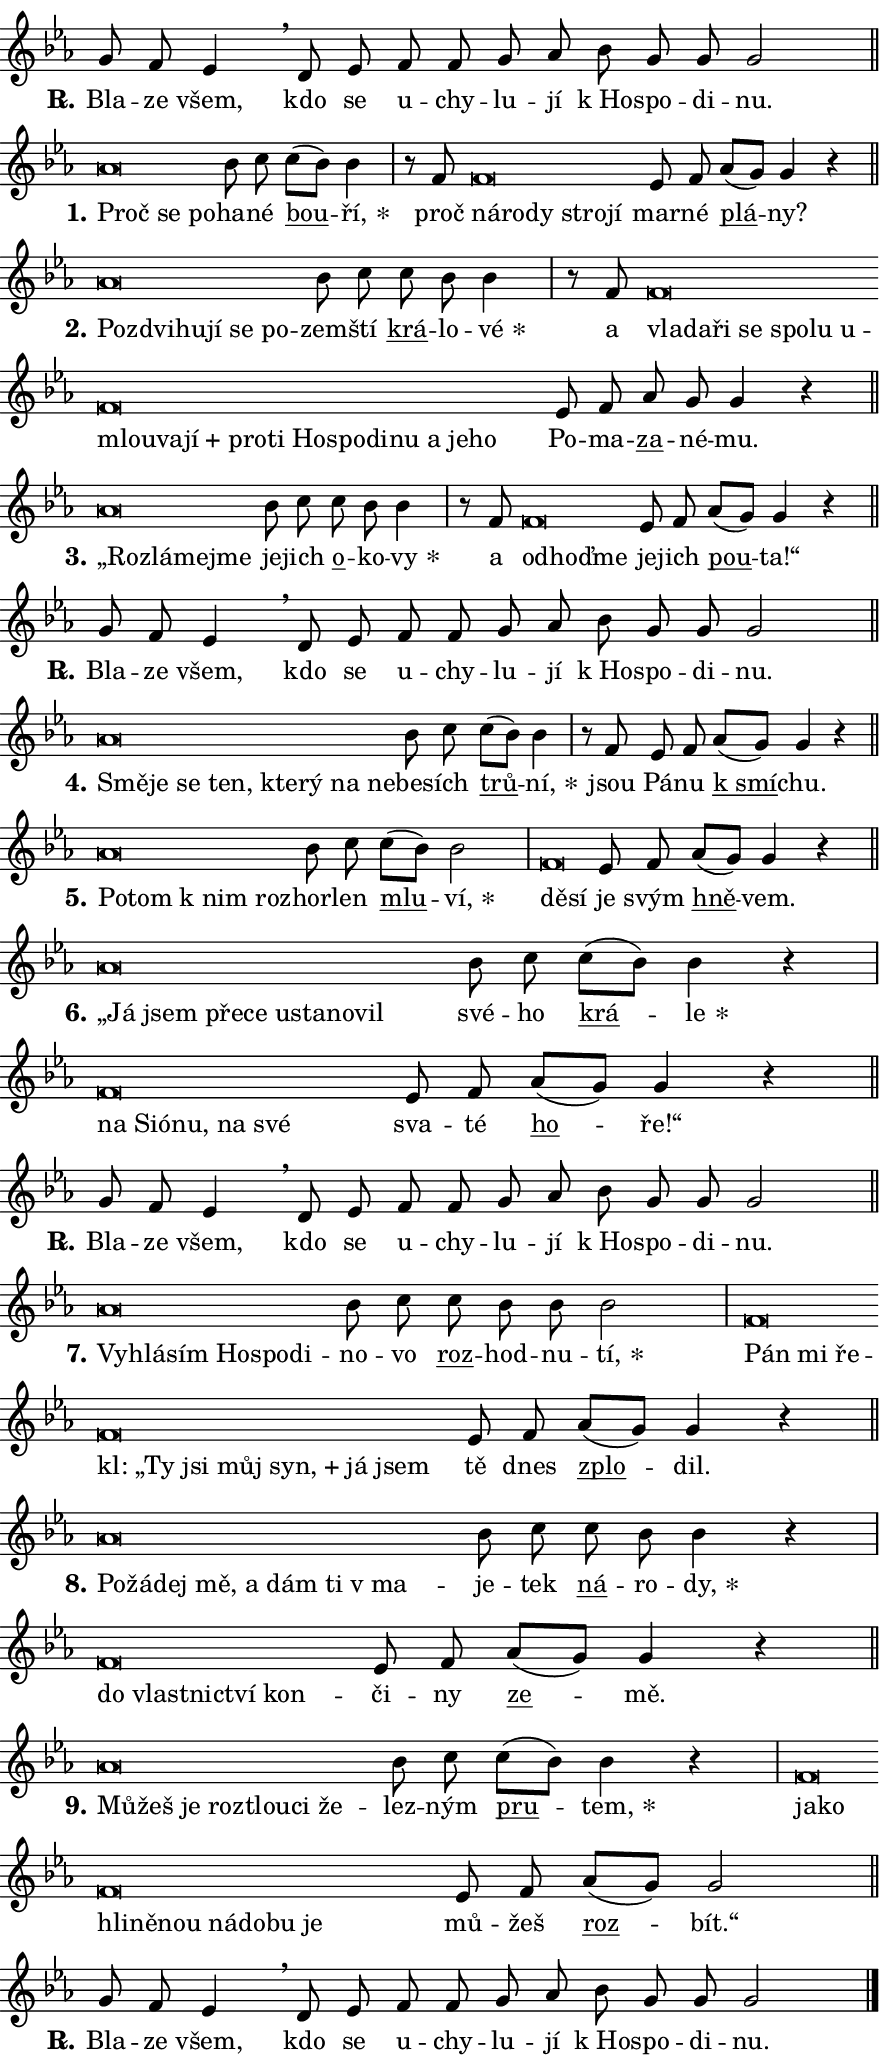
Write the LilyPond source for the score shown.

\version "2.24.0"
\header { tagline = "" }
\paper {
  indent = 0\cm
  top-margin = 0\cm
  right-margin = 0.13\cm % to fit lyric hyphens
  bottom-margin = 0\cm
  left-margin = 0\cm
  paper-width = 15\cm
  page-breaking = #ly:one-page-breaking
  system-system-spacing.basic-distance = #11
  score-system-spacing.basic-distance = #11
  ragged-last = ##f
}


%% Author: Thomas Morley
%% https://lists.gnu.org/archive/html/lilypond-user/2020-05/msg00002.html
#(define (line-position grob)
"Returns position of @var[grob} in current system:
   @code{'start}, if at first time-step
   @code{'end}, if at last time-step
   @code{'middle} otherwise
"
  (let* ((col (ly:item-get-column grob))
         (ln (ly:grob-object col 'left-neighbor))
         (rn (ly:grob-object col 'right-neighbor))
         (col-to-check-left (if (ly:grob? ln) ln col))
         (col-to-check-right (if (ly:grob? rn) rn col))
         (break-dir-left
           (and
             (ly:grob-property col-to-check-left 'non-musical #f)
             (ly:item-break-dir col-to-check-left)))
         (break-dir-right
           (and
             (ly:grob-property col-to-check-right 'non-musical #f)
             (ly:item-break-dir col-to-check-right))))
        (cond ((eqv? 1 break-dir-left) 'start)
              ((eqv? -1 break-dir-right) 'end)
              (else 'middle))))

#(define (tranparent-at-line-position vctor)
  (lambda (grob)
  "Relying on @code{line-position} select the relevant enry from @var{vctor}.
Used to determine transparency,"
    (case (line-position grob)
      ((end) (not (vector-ref vctor 0)))
      ((middle) (not (vector-ref vctor 1)))
      ((start) (not (vector-ref vctor 2))))))

noteHeadBreakVisibility =
#(define-music-function (break-visibility)(vector?)
"Makes @code{NoteHead}s transparent relying on @var{break-visibility}"
#{
  \override NoteHead.transparent =
    #(tranparent-at-line-position break-visibility)
#})

#(define delete-ledgers-for-transparent-note-heads
  (lambda (grob)
    "Reads whether a @code{NoteHead} is transparent.
If so this @code{NoteHead} is removed from @code{'note-heads} from
@var{grob}, which is supposed to be @code{LedgerLineSpanner}.
As a result ledgers are not printed for this @code{NoteHead}"
    (let* ((nhds-array (ly:grob-object grob 'note-heads))
           (nhds-list
             (if (ly:grob-array? nhds-array)
                 (ly:grob-array->list nhds-array)
                 '()))
           ;; Relies on the transparent-property being done before
           ;; Staff.LedgerLineSpanner.after-line-breaking is executed.
           ;; This is fragile ...
           (to-keep
             (remove
               (lambda (nhd)
                 (ly:grob-property nhd 'transparent #f))
               nhds-list)))
      ;; TODO find a better method to iterate over grob-arrays, similiar
      ;; to filter/remove etc for lists
      ;; For now rebuilt from scratch
      (set! (ly:grob-object grob 'note-heads)  '())
      (for-each
        (lambda (nhd)
          (ly:pointer-group-interface::add-grob grob 'note-heads nhd))
        to-keep))))

squashNotes = {
  \override NoteHead.X-extent = #'(-0.2 . 0.2)
  \override NoteHead.Y-extent = #'(-0.75 . 0)
  \override NoteHead.stencil =
    #(lambda (grob)
       (let ((pos (ly:grob-property grob 'staff-position)))
         (begin
           (if (< pos -7) (display "ERROR: Lower brevis then expected\n") (display ""))
           (if (<= pos -6) ly:text-interface::print ly:note-head::print))))
}
unSquashNotes = {
  \revert NoteHead.X-extent
  \revert NoteHead.Y-extent
  \revert NoteHead.stencil
}

hideNotes = \noteHeadBreakVisibility #begin-of-line-visible
unHideNotes = \noteHeadBreakVisibility #all-visible

% work-around for resetting accidentals
% https://lilypond.org/doc/v2.23/Documentation/notation/displaying-rhythms#unmetered-music
cadenzaMeasure = {
  \cadenzaOff
  \partial 1024 s1024
  \cadenzaOn
}

#(define-markup-command (accent layout props text) (markup?)
  "Underline accented syllable"
  (interpret-markup layout props
    #{\markup \override #'(offset . 4.3) \underline { #text }#}))

responsum = \markup \concat {
  "R" \hspace #-1.05 \path #0.1 #'((moveto 0 0.07) (lineto 0.9 0.8)) \hspace #0.05 "."
}

spaceSize = #0.6828661417322834 % exact space size for TeX Gyre Schola

\layout {
  \context {
    \Staff
    \remove "Time_signature_engraver"
    \override LedgerLineSpanner.after-line-breaking = #delete-ledgers-for-transparent-note-heads
  }
  \context {
    \Lyrics {
      \override LyricSpace.minimum-distance = \spaceSize
      \override LyricText.font-name = #"TeX Gyre Schola"
      \override LyricText.font-size = 1
      \override StanzaNumber.font-name = #"TeX Gyre Schola Bold"
      \override StanzaNumber.font-size = 1
    }
  }
  \context {
    \Score 
    \override NoteHead.text =
      #(lambda (grob) 
        (let ((pos (ly:grob-property grob 'staff-position)))
          #{\markup {
            \combine
              \halign #-0.55 \raise #(if (= pos -6) 0 0.5) \override #'(thickness . 2) \draw-line #'(3.2 . 0)
              \musicglyph "noteheads.sM1"
          }#}))
  }
}

% magnetic-lyrics.ily
%
%   written by
%     Jean Abou Samra <jean@abou-samra.fr>
%     Werner Lemberg <wl@gnu.org>
%
%   adapted by
%     Jiri Hon <jiri.hon@gmail.com>
%
% Version 2022-Apr-15

% https://www.mail-archive.com/lilypond-user@gnu.org/msg149350.html

#(define (Left_hyphen_pointer_engraver context)
   "Collect syllable-hyphen-syllable occurrences in lyrics and store
them in properties.  This engraver only looks to the left.  For
example, if the lyrics input is @code{foo -- bar}, it does the
following.

@itemize @bullet
@item
Set the @code{text} property of the @code{LyricHyphen} grob between
@q{foo} and @q{bar} to @code{foo}.

@item
Set the @code{left-hyphen} property of the @code{LyricText} grob with
text @q{foo} to the @code{LyricHyphen} grob between @q{foo} and
@q{bar}.
@end itemize

Use this auxiliary engraver in combination with the
@code{lyric-@/text::@/apply-@/magnetic-@/offset!} hook."
   (let ((hyphen #f)
         (text #f))
     (make-engraver
      (acknowledgers
       ((lyric-syllable-interface engraver grob source-engraver)
        (set! text grob)))
      (end-acknowledgers
       ((lyric-hyphen-interface engraver grob source-engraver)
        ;(when (not (grob::has-interface grob 'lyric-space-interface))
          (set! hyphen grob)));)
      ((stop-translation-timestep engraver)
       (when (and text hyphen)
         (ly:grob-set-object! text 'left-hyphen hyphen))
       (set! text #f)
       (set! hyphen #f)))))

#(define (lyric-text::apply-magnetic-offset! grob)
   "If the space between two syllables is less than the value in
property @code{LyricText@/.details@/.squash-threshold}, move the right
syllable to the left so that it gets concatenated with the left
syllable.

Use this function as a hook for
@code{LyricText@/.after-@/line-@/breaking} if the
@code{Left_@/hyphen_@/pointer_@/engraver} is active."
   (let ((hyphen (ly:grob-object grob 'left-hyphen #f)))
     (when hyphen
       (let ((left-text (ly:spanner-bound hyphen LEFT)))
         (when (grob::has-interface left-text 'lyric-syllable-interface)
           (let* ((common (ly:grob-common-refpoint grob left-text X))
                  (this-x-ext (ly:grob-extent grob common X))
                  (left-x-ext
                   (begin
                     ;; Trigger magnetism for left-text.
                     (ly:grob-property left-text 'after-line-breaking)
                     (ly:grob-extent left-text common X)))
                  ;; `delta` is the gap width between two syllables.
                  (delta (- (interval-start this-x-ext)
                            (interval-end left-x-ext)))
                  (details (ly:grob-property grob 'details))
                  (threshold (assoc-get 'squash-threshold details 0.2)))
             (when (< delta threshold)
               (let* (;; We have to manipulate the input text so that
                      ;; ligatures crossing syllable boundaries are not
                      ;; disabled.  For languages based on the Latin
                      ;; script this is essentially a beautification.
                      ;; However, for non-Western scripts it can be a
                      ;; necessity.
                      (lt (ly:grob-property left-text 'text))
                      (rt (ly:grob-property grob 'text))
                      (is-space (grob::has-interface hyphen 'lyric-space-interface))
                      (space (if is-space " " ""))
                      (extra-delta (if is-space spaceSize 0))
                      ;; Append new syllable.
                      (ltrt-space (if (and (string? lt) (string? rt))
                                (string-append lt space rt)
                                (make-concat-markup (list lt space rt))))
                      ;; Right-align `ltrt` to the right side.
                      (ltrt-space-markup (grob-interpret-markup
                               grob
                               (make-translate-markup
                                (cons (interval-length this-x-ext) 0)
                                (make-right-align-markup ltrt-space)))))
                 (begin
                   ;; Don't print `left-text`.
                   (ly:grob-set-property! left-text 'stencil #f)
                   ;; Set text and stencil (which holds all collected
                   ;; syllables so far) and shift it to the left.
                   (ly:grob-set-property! grob 'text ltrt-space)
                   (ly:grob-set-property! grob 'stencil ltrt-space-markup)
                   (ly:grob-translate-axis! grob (- (- delta extra-delta)) X))))))))))


#(define (lyric-hyphen::displace-bounds-first grob)
   ;; Make very sure this callback isn't triggered too early.
   (let ((left (ly:spanner-bound grob LEFT))
         (right (ly:spanner-bound grob RIGHT)))
     (ly:grob-property left 'after-line-breaking)
     (ly:grob-property right 'after-line-breaking)
     (ly:lyric-hyphen::print grob)))

squashThreshold = #0.4

\layout {
  \context {
    \Lyrics
    \consists #Left_hyphen_pointer_engraver
    \override LyricText.after-line-breaking =
      #lyric-text::apply-magnetic-offset!
    \override LyricHyphen.stencil = #lyric-hyphen::displace-bounds-first
    \override LyricText.details.squash-threshold = \squashThreshold
    \override LyricHyphen.minimum-distance = 0
    \override LyricHyphen.minimum-length = \squashThreshold
  }
}

squashText = \override LyricText.details.squash-threshold = 9999
unSquashText = \override LyricText.details.squash-threshold = \squashThreshold

leftText = \override LyricText.self-alignment-X = #LEFT
unLeftText = \revert LyricText.self-alignment-X

starOffset = #(lambda (grob) 
                (let ((x_offset (ly:self-alignment-interface::aligned-on-x-parent grob)))
                  (if (= x_offset 0) 0 (+ x_offset 1.2))))

star = #(define-music-function (syllable)(string?)
"Append star separator at the end of a syllable"
#{
  \once \override LyricText.X-offset = #starOffset
  \lyricmode { \markup {
    #syllable
    \override #'((font-name . "TeX Gyre Schola Bold")) \hspace #0.2 \lower #0.65 \larger "*"
  } }
#})

starAccent = #(define-music-function (syllable)(string?)
"Append star separator at the end of a syllable and make accent"
#{
  \once \override LyricText.X-offset = #starOffset
  \lyricmode { \markup {
    \accent #syllable
    \override #'((font-name . "TeX Gyre Schola Bold")) \hspace #0.2 \lower #0.65 \larger "*"
  } }
#})

breath = #(define-music-function (syllable)(string?)
"Append breathing indicator at the end of a syllable"
#{
  \lyricmode { \markup { #syllable "+" } }
#})

optionalBreath = #(define-music-function (syllable)(string?)
"Append optional breathing indicator at the end of a syllable"
#{
  \lyricmode { \markup { #syllable "(+)" } }
#})


\score {
    <<
        \new Voice = "melody" { \cadenzaOn \key es \major \relative { g'8 f es4 \breathe d8 es \bar "" f f \bar "" g as \bar "" bes g g g2 \cadenzaMeasure \bar "||" \break } }
        \new Lyrics \lyricsto "melody" { \lyricmode { \set stanza = \responsum
Bla -- ze všem, kdo se u -- chy -- lu -- jí "k Ho" -- spo -- di -- nu. } }
    >>
    \layout {}
}

\score {
    <<
        \new Voice = "melody" { \cadenzaOn \key es \major \relative { \squashNotes as'\breve*1/16 \hideNotes \breve*1/16 \breve*1/16 \bar "" \unHideNotes \unSquashNotes bes8 c \bar "" c[( bes)] bes4 \cadenzaMeasure \bar "|" r8 f8 \squashNotes f\breve*1/16 \hideNotes \breve*1/16 \bar "" \breve*1/16 \bar "" \breve*1/16 \breve*1/16 \bar "" \unHideNotes \unSquashNotes es8 f \bar "" as[( g)] g4 r \cadenzaMeasure \bar "||" \break } }
        \new Lyrics \lyricsto "melody" { \lyricmode { \set stanza = "1."
\leftText Proč \squashText se po -- \unLeftText \unSquashText ha -- né \markup \accent bou -- \star ří, proč \leftText ná -- \squashText ro -- dy stro -- jí \unLeftText \unSquashText mar -- né \markup \accent plá -- ny? } }
    >>
    \layout {}
}

\score {
    <<
        \new Voice = "melody" { \cadenzaOn \key es \major \relative { \squashNotes as'\breve*1/16 \hideNotes \breve*1/16 \bar "" \breve*1/16 \bar "" \breve*1/16 \bar "" \breve*1/16 \breve*1/16 \bar "" \unHideNotes \unSquashNotes bes8 c \bar "" c bes bes4 \cadenzaMeasure \bar "|" r8 f8 \squashNotes f\breve*1/16 \hideNotes \breve*1/16 \bar "" \breve*1/16 \bar "" \breve*1/16 \bar "" \breve*1/16 \bar "" \breve*1/16 \bar "" \breve*1/16 \bar "" \breve*1/16 \bar "" \breve*1/16 \bar "" \breve*1/16 \bar "" \breve*1/16 \bar "" \breve*1/16 \bar "" \breve*1/16 \bar "" \breve*1/16 \bar "" \breve*1/16 \bar "" \breve*1/16 \bar "" \breve*1/16 \bar "" \breve*1/16 \breve*1/16 \bar "" \unHideNotes \unSquashNotes es8 f \bar "" as g g4 r \cadenzaMeasure \bar "||" \break } }
        \new Lyrics \lyricsto "melody" { \lyricmode { \set stanza = "2."
\leftText Po -- \squashText zdvi -- hu -- jí se po -- \unLeftText \unSquashText zem -- ští \markup \accent krá -- lo -- \star vé a \leftText vla -- \squashText da -- ři se spo -- lu u -- mlou -- va -- \breath "jí" pro -- ti Ho -- spo -- di -- nu a je -- ho \unLeftText \unSquashText Po -- ma -- \markup \accent za -- né -- mu. } }
    >>
    \layout {}
}

\score {
    <<
        \new Voice = "melody" { \cadenzaOn \key es \major \relative { \squashNotes as'\breve*1/16 \hideNotes \breve*1/16 \bar "" \breve*1/16 \breve*1/16 \bar "" \unHideNotes \unSquashNotes bes8 c \bar "" c bes bes4 \cadenzaMeasure \bar "|" r8 f8 \squashNotes f\breve*1/16 \hideNotes \breve*1/16 \breve*1/16 \bar "" \unHideNotes \unSquashNotes es8 f \bar "" as[( g)] g4 r \cadenzaMeasure \bar "||" \break } }
        \new Lyrics \lyricsto "melody" { \lyricmode { \set stanza = "3."
\leftText „Roz -- \squashText lá -- mej -- me \unLeftText \unSquashText je -- jich \markup \accent o -- ko -- \star vy a \leftText od -- \squashText ho -- ďme \unLeftText \unSquashText je -- jich \markup \accent pou -- ta!“ } }
    >>
    \layout {}
}

\score {
    <<
        \new Voice = "melody" { \cadenzaOn \key es \major \relative { g'8 f es4 \breathe d8 es \bar "" f f \bar "" g as \bar "" bes g g g2 \cadenzaMeasure \bar "||" \break } }
        \new Lyrics \lyricsto "melody" { \lyricmode { \set stanza = \responsum
Bla -- ze všem, kdo se u -- chy -- lu -- jí "k Ho" -- spo -- di -- nu. } }
    >>
    \layout {}
}

\score {
    <<
        \new Voice = "melody" { \cadenzaOn \key es \major \relative { \squashNotes as'\breve*1/16 \hideNotes \breve*1/16 \bar "" \breve*1/16 \bar "" \breve*1/16 \bar "" \breve*1/16 \bar "" \breve*1/16 \bar "" \breve*1/16 \breve*1/16 \bar "" \unHideNotes \unSquashNotes bes8 c \bar "" c[( bes)] bes4 \cadenzaMeasure \bar "|" r8 f8 es8 f \bar "" as[( g)] g4 r \cadenzaMeasure \bar "||" \break } }
        \new Lyrics \lyricsto "melody" { \lyricmode { \set stanza = "4."
\leftText Smě -- \squashText je se ten, kte -- rý na ne -- \unLeftText \unSquashText be -- sích \markup \accent trů -- \star ní, jsou Pá -- nu \markup \accent "k smí" -- chu. } }
    >>
    \layout {}
}

\score {
    <<
        \new Voice = "melody" { \cadenzaOn \key es \major \relative { \squashNotes as'\breve*1/16 \hideNotes \breve*1/16 \bar "" \breve*1/16 \breve*1/16 \bar "" \unHideNotes \unSquashNotes bes8 c \bar "" c[( bes)] bes2 \cadenzaMeasure \bar "|" \squashNotes f\breve*1/16 \hideNotes \breve*1/16 \bar "" \unHideNotes \unSquashNotes es8 f \bar "" as[( g)] g4 r \cadenzaMeasure \bar "||" \break } }
        \new Lyrics \lyricsto "melody" { \lyricmode { \set stanza = "5."
\leftText Po -- \squashText tom "k nim" roz -- \unLeftText \unSquashText hor -- len \markup \accent mlu -- \star ví, \leftText dě -- \squashText sí \unLeftText \unSquashText je svým \markup \accent hně -- vem. } }
    >>
    \layout {}
}

\score {
    <<
        \new Voice = "melody" { \cadenzaOn \key es \major \relative { \squashNotes as'\breve*1/16 \hideNotes \breve*1/16 \bar "" \breve*1/16 \bar "" \breve*1/16 \bar "" \breve*1/16 \bar "" \breve*1/16 \bar "" \breve*1/16 \breve*1/16 \bar "" \unHideNotes \unSquashNotes bes8 c \bar "" c[( bes)] bes4 r \cadenzaMeasure \bar "|" \squashNotes f\breve*1/16 \hideNotes \breve*1/16 \bar "" \breve*1/16 \bar "" \breve*1/16 \bar "" \breve*1/16 \breve*1/16 \bar "" \unHideNotes \unSquashNotes es8 f \bar "" as[( g)] g4 r \cadenzaMeasure \bar "||" \break } }
        \new Lyrics \lyricsto "melody" { \lyricmode { \set stanza = "6."
\leftText „Já \squashText jsem pře -- ce u -- sta -- no -- vil \unLeftText \unSquashText své -- ho \markup \accent krá -- \star le \leftText na \squashText Si -- ó -- nu, na své \unLeftText \unSquashText sva -- té \markup \accent ho -- ře!“ } }
    >>
    \layout {}
}

\score {
    <<
        \new Voice = "melody" { \cadenzaOn \key es \major \relative { g'8 f es4 \breathe d8 es \bar "" f f \bar "" g as \bar "" bes g g g2 \cadenzaMeasure \bar "||" \break } }
        \new Lyrics \lyricsto "melody" { \lyricmode { \set stanza = \responsum
Bla -- ze všem, kdo se u -- chy -- lu -- jí "k Ho" -- spo -- di -- nu. } }
    >>
    \layout {}
}

\score {
    <<
        \new Voice = "melody" { \cadenzaOn \key es \major \relative { \squashNotes as'\breve*1/16 \hideNotes \breve*1/16 \bar "" \breve*1/16 \bar "" \breve*1/16 \bar "" \breve*1/16 \breve*1/16 \bar "" \unHideNotes \unSquashNotes bes8 c \bar "" c bes bes bes2 \cadenzaMeasure \bar "|" \squashNotes f\breve*1/16 \hideNotes \breve*1/16 \bar "" \breve*1/16 \bar "" \breve*1/16 \bar "" \breve*1/16 \bar "" \breve*1/16 \bar "" \breve*1/16 \bar "" \breve*1/16 \bar "" \breve*1/16 \breve*1/16 \bar "" \unHideNotes \unSquashNotes es8 f \bar "" as[( g)] g4 r \cadenzaMeasure \bar "||" \break } }
        \new Lyrics \lyricsto "melody" { \lyricmode { \set stanza = "7."
\leftText Vy -- \squashText hlá -- sím Ho -- spo -- di -- \unLeftText \unSquashText no -- vo \markup \accent roz -- hod -- nu -- \star tí, \leftText Pán \squashText mi ře -- kl: „Ty jsi můj \breath "syn," já jsem \unLeftText \unSquashText tě dnes \markup \accent zplo -- dil. } }
    >>
    \layout {}
}

\score {
    <<
        \new Voice = "melody" { \cadenzaOn \key es \major \relative { \squashNotes as'\breve*1/16 \hideNotes \breve*1/16 \bar "" \breve*1/16 \bar "" \breve*1/16 \bar "" \breve*1/16 \bar "" \breve*1/16 \bar "" \breve*1/16 \breve*1/16 \bar "" \unHideNotes \unSquashNotes bes8 c \bar "" c bes bes4 r \cadenzaMeasure \bar "|" \squashNotes f\breve*1/16 \hideNotes \breve*1/16 \bar "" \breve*1/16 \bar "" \breve*1/16 \breve*1/16 \bar "" \unHideNotes \unSquashNotes es8 f \bar "" as[( g)] g4 r \cadenzaMeasure \bar "||" \break } }
        \new Lyrics \lyricsto "melody" { \lyricmode { \set stanza = "8."
\leftText Po -- \squashText žá -- dej mě, a dám ti "v ma" -- \unLeftText \unSquashText je -- tek \markup \accent ná -- ro -- \star dy, \leftText do \squashText vlast -- nic -- tví kon -- \unLeftText \unSquashText či -- ny \markup \accent ze -- mě. } }
    >>
    \layout {}
}

\score {
    <<
        \new Voice = "melody" { \cadenzaOn \key es \major \relative { \squashNotes as'\breve*1/16 \hideNotes \breve*1/16 \bar "" \breve*1/16 \bar "" \breve*1/16 \bar "" \breve*1/16 \bar "" \breve*1/16 \breve*1/16 \bar "" \unHideNotes \unSquashNotes bes8 c \bar "" c[( bes)] bes4 r \cadenzaMeasure \bar "|" \squashNotes f\breve*1/16 \hideNotes \breve*1/16 \bar "" \breve*1/16 \bar "" \breve*1/16 \bar "" \breve*1/16 \bar "" \breve*1/16 \bar "" \breve*1/16 \bar "" \breve*1/16 \breve*1/16 \bar "" \unHideNotes \unSquashNotes es8 f \bar "" as[( g)] g2 \cadenzaMeasure \bar "||" \break } }
        \new Lyrics \lyricsto "melody" { \lyricmode { \set stanza = "9."
\leftText Mů -- \squashText žeš je roz -- tlou -- ci že -- \unLeftText \unSquashText lez -- ným \markup \accent pru -- \star tem, \leftText ja -- \squashText ko hli -- ně -- nou ná -- do -- bu je \unLeftText \unSquashText mů -- žeš \markup \accent roz -- bít.“ } }
    >>
    \layout {}
}

\score {
    <<
        \new Voice = "melody" { \cadenzaOn \key es \major \relative { g'8 f es4 \breathe d8 es \bar "" f f \bar "" g as \bar "" bes g g g2 \cadenzaMeasure \bar "||" \break } \bar "|." }
        \new Lyrics \lyricsto "melody" { \lyricmode { \set stanza = \responsum
Bla -- ze všem, kdo se u -- chy -- lu -- jí "k Ho" -- spo -- di -- nu. } }
    >>
    \layout {}
}
